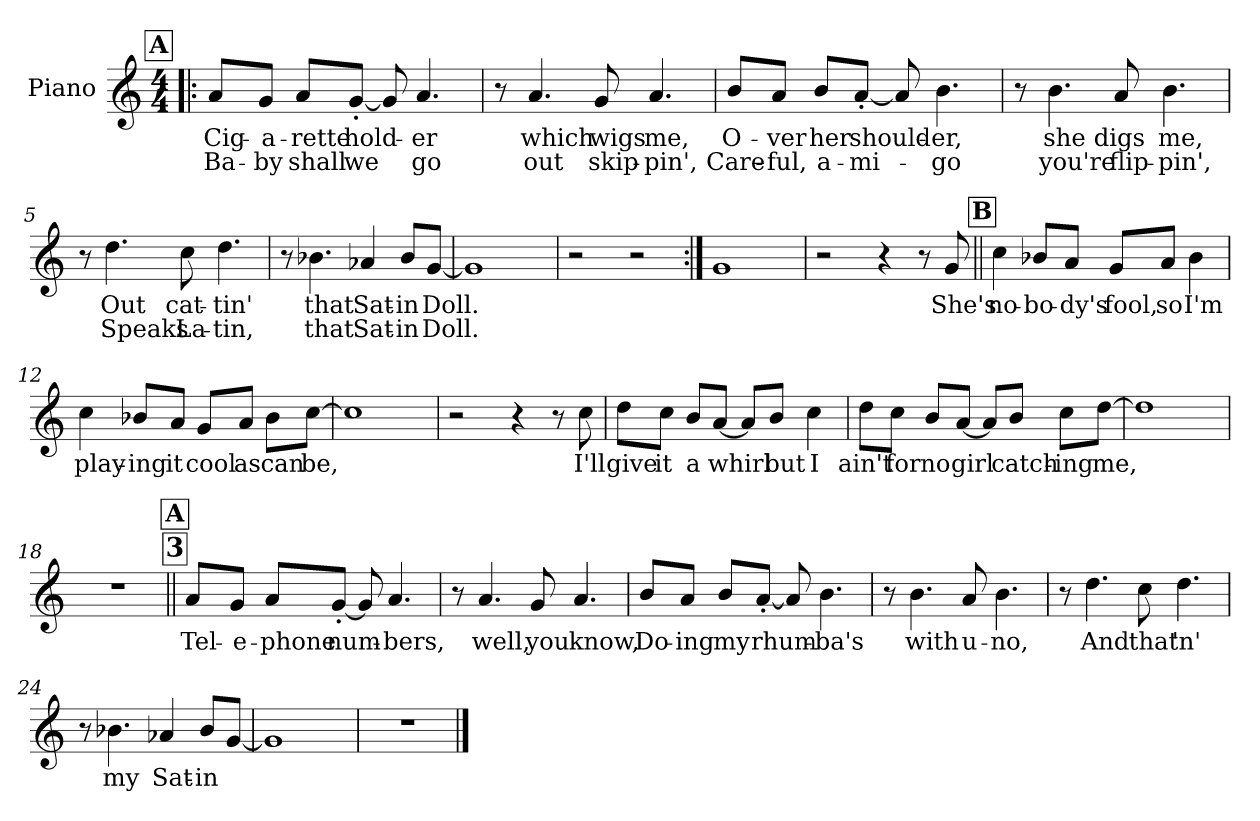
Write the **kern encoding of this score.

**kern	**text	**text
*part1	*part1	*part1
*staff1	*staff1	*staff1
*I"Piano	*	*
*I'Pno.	*	*
*clefG2	*	*
*k[]	*	*
*M4/4	*	*
!!LO:REH:place=s1:a:fs=14:t=A
=1!|:	=1!|:	=1!|:
8a/L	-Cig-	-Ba-
8g/J	-a-	-by
8a/L	-rette	-shall
[8g'/J	-hold-	-we
8g/]	.	.
4.a/	-er	-go
=2	=2	=2
8r	.	.
4.a/	-which	-out
8g/	-wigs	-skip-
4.a/	-me,	-pin',
=3	=3	=3
8b/L	-O-	-Care-
8a/J	-ver	-ful,
8b/L	-her	-a-
[8a'/J	-should-	-mi-
8a/]	.	.
4.b\	-er,	-go
=4	=4	=4
8r	.	.
4.b\	-she	-you're
8a/	-digs	-flip-
4.b\	-me,	-pin',
!!LO:LB:g=z
=5	=5	=5
8r	.	.
4.dd\	-Out	-Speaks
8cc\	-cat-	-La-
4.dd\	-tin'	-tin,
=6	=6	=6
8r	.	.
4.b-X\	-that	-that
4a-X/	-Sat-	-Sat-
8b-/L	-in	-in
[8g/J	-Doll.	-Doll.
=7	=7	=7
1g]	.	.
=8	=8	=8
2r	.	.
2r	.	.
=9:|!	=9:|!	=9:|!
1g	.	.
=10	=10	=10
2r	.	.
4r	.	.
8r	.	.
8g/	-She's	.
!!LO:LB:g=z
!!LO:REH:place=s1:a:fs=14:t=B
=11||	=11||	=11||
4cc\	-no-	.
8b-X/L	-bo-	.
8a/J	-dy's	.
8g/L	-fool,	.
8a/J	-so	.
4b-\	-I'm	.
=12	=12	=12
4cc\	-play-	.
8b-X/L	-ing	.
8a/J	-it	.
8g/L	-cool	.
8a/J	-as	.
8b-\L	-can	.
[8cc\J	-be,	.
=13	=13	=13
1cc]	.	.
=14	=14	=14
2r	.	.
4r	.	.
8r	.	.
8cc\	-I'll	.
!!LO:LB:g=z
=15	=15	=15
8dd\L	-give	.
8cc\J	-it	.
8b/L	-a	.
[8a/J	-whirl	.
8a/L]	.	.
8b/J	-but	.
4cc\	-I	.
=16	=16	=16
8dd\L	-ain't	.
8cc\J	-for	.
8b/L	-no	.
[8a/J	-girl	.
8a/L]	.	.
8b/J	-catch-	.
8cc\L	-ing	.
[8dd\J	-me,	.
=17	=17	=17
1dd]	.	.
=18	=18	=18
1r	.	.
!!LO:LB:g=z
!!LO:REH:place=s1:a:t=3
!!LO:REH:place=s1:a:fs=14:t=A
=19||	=19||	=19||
8a/L	-Tel-	.
8g/J	-e-	.
8a/L	-phone	.
[8g'/J	-num-	.
8g/]	.	.
4.a/	-bers,	.
=20	=20	=20
8r	.	.
4.a/	-well,	.
8g/	-you	.
4.a/	-know,	.
=21	=21	=21
8b/L	-Do-	.
8a/J	-ing	.
8b/L	-my	.
[8a'/J	-rhum-	.
8a/]	.	.
4.b\	-ba's	.
=22	=22	=22
8r	.	.
4.b\	-with	.
8a/	-u-	.
4.b\	-no,	.
!!LO:LB:g=z
=23	=23	=23
8r	.	.
4.dd\	-And	.
8cc\	-that	.
4.dd\	-'n'	.
=24	=24	=24
8r	.	.
4.b-X\	-my	.
4a-X/	-Sat-	.
8b-/L	-in	.
[8g/J	.	.
=25	=25	=25
1g]	.	.
=26	=26	=26
1r	.	.
==	==	==
*-	*-	*-
